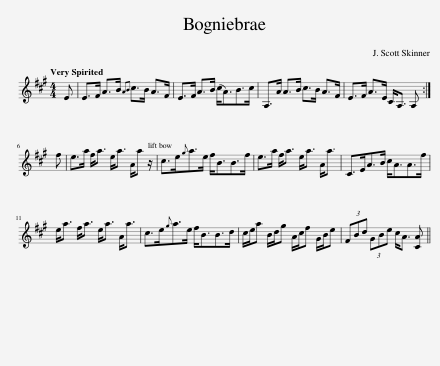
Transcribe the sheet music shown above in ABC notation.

X:1
L:1/8
Q:1/4=120
M:4/4
I:linebreak $
K:A
V:1 treble
V:1
 E | E>F A>B{AB} c>B A>F | E>F A>B (c<A)B>c | A,>A A>B c>B A>F | E>F A>E C<A, A, :|$ %5
 f | e>a f<a e<a A/a z/ | c>e{g}a>e f<BB>f | e>a f<a e<a A<a | C>EA>B c<AA>f |$ %10
 e<a f<a e<a A<a | c>e{g}a>e f<BB>d | c/e/a B/d/g A/c/f G/B/e | (3FBd (3GBe c<A [CA] || %14
